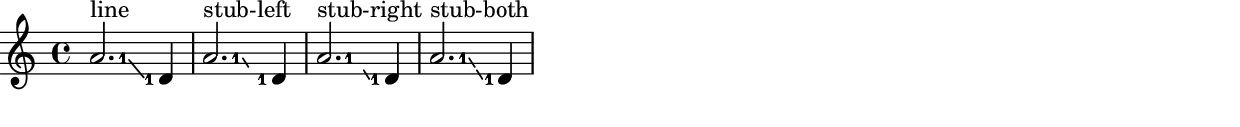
%% Generated by lilypond-book
%% Options: [exampleindent=10.16\mm,indent=0\mm,line-width=160\mm,quote]
\include "lilypond-book-preamble.ly"


% ****************************************************************
% Start cut-&-pastable-section
% ****************************************************************

#(ly:set-option 'eps-box-padding 3.000000)



\paper {
  indent = 0\mm
  line-width = 160\mm
  % offset the left padding, also add 1mm as lilypond creates cropped
  % images with a little space on the right
  line-width = #(- line-width (* mm  3.000000) (* mm 1))
  line-width = 160\mm - 2.0 * 10.16\mm
  % offset the left padding, also add 1mm as lilypond creates cropped
  % images with a little space on the right
  line-width = #(- line-width (* mm  3.000000) (* mm 1))
}

\layout {
  
}




% ****************************************************************
% ly snippet:
% ****************************************************************
\sourcefileline 731
mus = {
  \set fingeringOrientations = #'(right)
  <a'\glide-1>2.
  \set fingeringOrientations = #'(left)
  <d'-1>4
}

\score {
  {
    <>^"line"
    \mus
    <>^"stub-left"
    \override FingerGlideSpanner.style = #'stub-left
    \mus
    <>^"stub-right"
    \override FingerGlideSpanner.style = #'stub-right
    \mus
    <>^"stub-both"
    \override FingerGlideSpanner.style = #'stub-both
    \mus
  }
}



% ****************************************************************
% end ly snippet
% ****************************************************************
